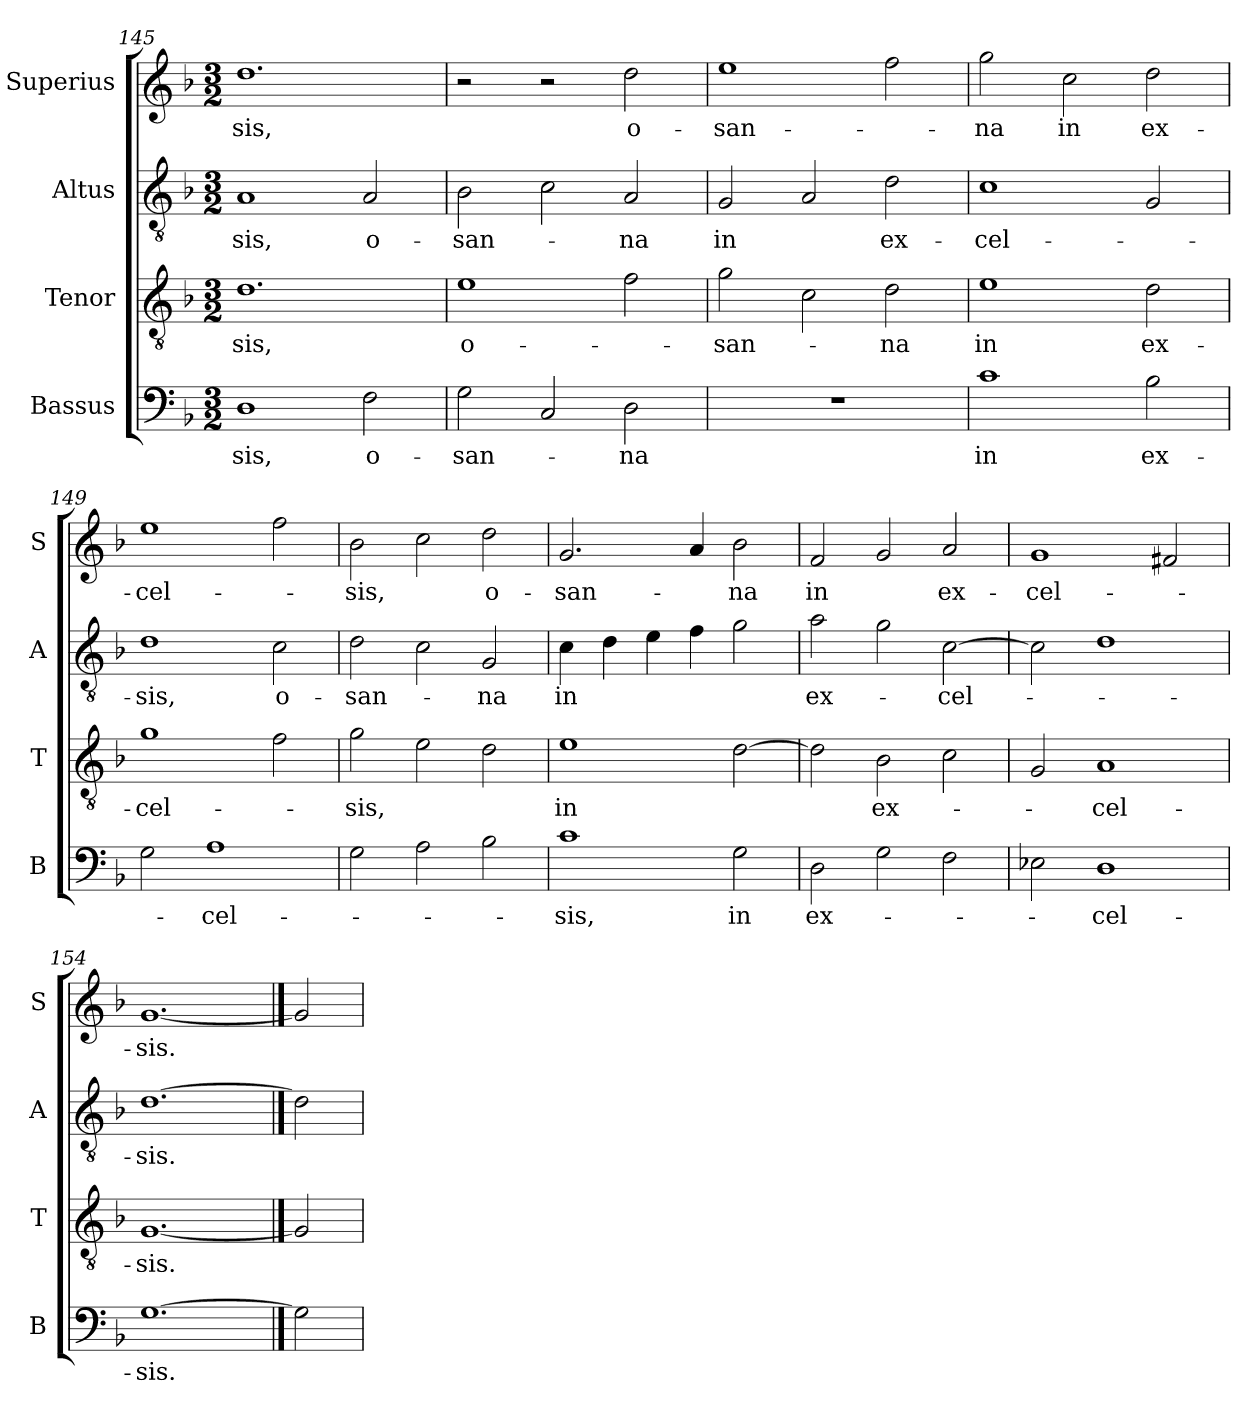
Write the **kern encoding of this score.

**kern	**text	**kern	**text	**kern	**text	**kern	**text
*part4	*part4	*part3	*part3	*part2	*part2	*part1	*part1
*staff4	*staff4	*staff3	*staff3	*staff2	*staff2	*staff1	*staff1
*I"Bassus	*	*I"Tenor	*	*I"Altus	*	*I"Superius	*
*I'B	*	*I'T	*	*I'A	*	*I'S	*
*clefF4	*	*clefGv2	*	*clefGv2	*	*clefG2	*
*k[b-]	*	*k[b-]	*	*k[b-]	*	*k[b-]	*
*M3/2	*	*M3/2	*	*M3/2	*	*M3/2	*
=145	=145	=145	=145	=145	=145	=145	=145
!	!LO:LY:i	!	!LO:LY:i	!	!LO:LY:i	!	!LO:LY:i
1D	-sis,	1.d	-sis,	1A	-sis,	1.dd	-sis,
!	!LO:LY:i	!	!	!	!LO:LY:i	!	!
2F	o-	.	.	2A	o-	.	.
=146	=146	=146	=146	=146	=146	=146	=146
!	!LO:LY:i	!	!LO:LY:i	!	!LO:LY:i	!	!
2G	-san-	1e	o-	2B-	-san-	2r	.
2C	.	.	.	2c	.	2r	.
!	!LO:LY:i	!	!	!	!LO:LY:i	!	!LO:LY:i
2D	-na	2f	.	2A	-na	2dd	o-
=147	=147	=147	=147	=147	=147	=147	=147
!	!	!	!LO:LY:i	!	!LO:LY:i	!	!LO:LY:i
1.r	.	2g	-san-	2G	in	1ee	-san-
.	.	2c	.	2A	.	.	.
!	!	!	!LO:LY:i	!	!LO:LY:i	!	!
.	.	2d	-na	2d	ex-	2ff	.
=148	=148	=148	=148	=148	=148	=148	=148
!	!LO:LY:i	!	!LO:LY:i	!	!LO:LY:i	!	!LO:LY:i
1c	in	1e	in	1c	-cel-	2gg	-na
!	!	!	!	!	!	!	!LO:LY:i
.	.	.	.	.	.	2cc	in
!	!LO:LY:i	!	!LO:LY:i	!	!	!	!LO:LY:i
2B-	ex-	2d	ex-	2G	.	2dd	ex-
=149	=149	=149	=149	=149	=149	=149	=149
!	!	!	!LO:LY:i	!	!LO:LY:i	!	!LO:LY:i
2G	.	1g	-cel-	1d	-sis,	1ee	-cel-
!	!LO:LY:i	!	!	!	!	!	!
1A	-cel-	.	.	.	.	.	.
!	!	!	!	!	!LO:LY:i	!	!
.	.	2f	.	2c	o-	2ff	.
=150	=150	=150	=150	=150	=150	=150	=150
!	!	!	!LO:LY:i	!	!LO:LY:i	!	!LO:LY:i
2G	.	2g	-sis,	2d	-san-	2b-	-sis,
2A	.	2e	.	2c	.	2cc	.
!	!	!	!	!	!LO:LY:i	!	!LO:LY:i
2B-	.	2d	.	2G	-na	2dd	o-
=151	=151	=151	=151	=151	=151	=151	=151
!	!LO:LY:i	!	!LO:LY:i	!	!	!	!LO:LY:i
1c	-sis,	1e	in	4c	in	2.g	-san-
.	.	.	.	4d	.	.	.
.	.	.	.	4e	.	.	.
.	.	.	.	4f	.	4a	.
!	!LO:LY:i	!	!	!	!	!	!LO:LY:i
2G	in	[2d	.	2g	.	2b-	-na
=152	=152	=152	=152	=152	=152	=152	=152
!	!LO:LY:i	!	!	!	!	!	!LO:LY:i
2D	ex-	2d]	.	2a	ex-	2f	in
!	!	!	!LO:LY:i	!	!	!	!
2G	.	2B-	ex-	2g	.	2g	.
!	!	!	!	!	!	!	!LO:LY:i
2F	.	2c	.	[2c	-cel-	2a	ex-
=153	=153	=153	=153	=153	=153	=153	=153
!	!	!	!	!	!	!	!LO:LY:i
2E-X	.	2G	.	2c]	.	1g	-cel-
!	!LO:LY:i	!	!LO:LY:i	!	!	!	!
1D	-cel-	1A	-cel-	1d	.	.	.
.	.	.	.	.	.	2f#X	.
=154	=154	=154	=154	=154	=154	=154	=154
!	!LO:LY:i	!	!LO:LY:i	!	!	!	!LO:LY:i
[1.G	-sis.	[1.G	-sis.	[1.d	-sis.	[1.g	-sis.
==155	==155	==155	==155	==155	==155	==155	==155
2G]	.	2G]	.	2d]	.	2g]	.
=	=	=	=	=	=	=	=
*-	*-	*-	*-	*-	*-	*-	*-
